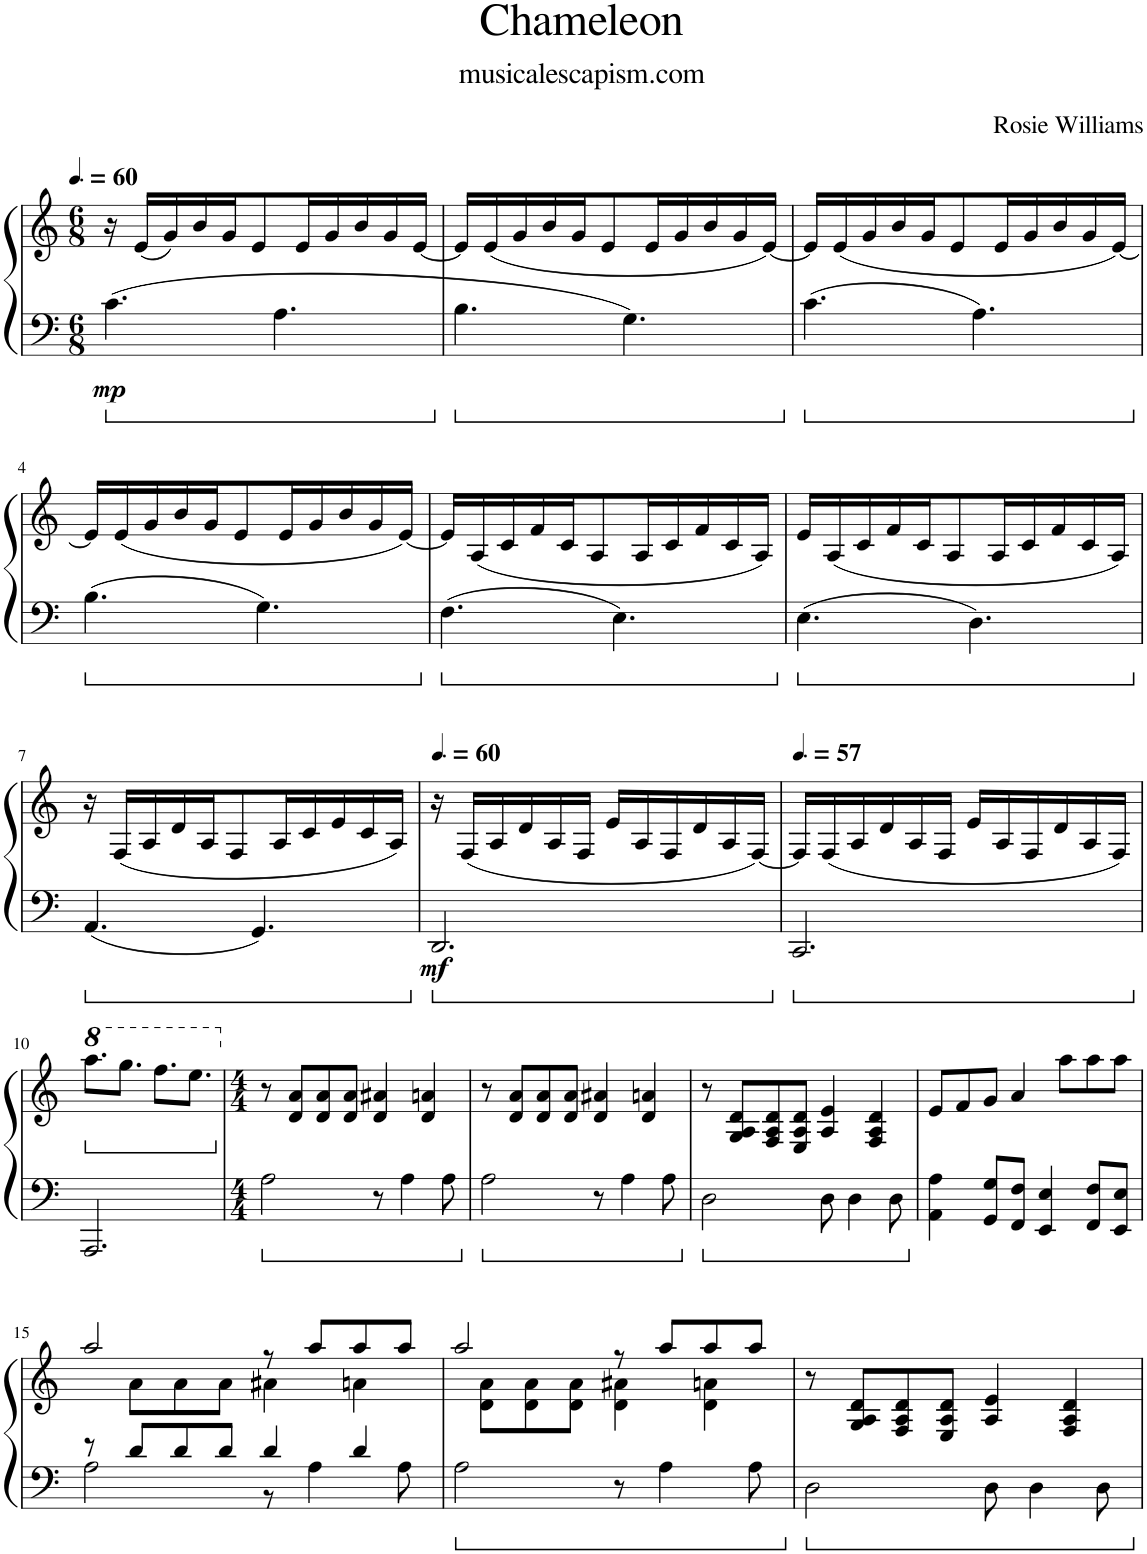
**kern	**kern	**dynam
*part1	*part1	*part1
*staff2	*staff1	*staff1/2
*I"Piano	*	*
*I'Pno.	*	*
*clefF4	*clefG2	*
*k[]	*k[]	*
*M6/8	*M6/8	*
*MM90	*MM90	*
=1	=1	=1
!	!	!LO:DY:b=2
4.c\	16r	mp
.	(<16e/LL	.
.	16g/)	.
.	16b/	.
.	16g/J	.
.	8e/	.
4.A\	.	.
.	16e/L	.
.	16g/	.
.	16b/	.
.	16g/	.
.	[16e/JJ	.
=2	=2	=2
4.B\	16e/LL]	.
.	(<16e/	.
.	16g/	.
.	16b/	.
.	16g/J	.
.	8e/	.
4.G\	.	.
.	16e/L	.
.	16g/	.
.	16b/	.
.	16g/	.
.	[16e/JJ)	.
=3	=3	=3
4.c\	16e/LL]	.
.	(<16e/	.
.	16g/	.
.	16b/	.
.	16g/J	.
.	8e/	.
4.A\	.	.
.	16e/L	.
.	16g/	.
.	16b/	.
.	16g/	.
.	[16e/JJ)	.
!!LO:LB:g=z
=4	=4	=4
4.B\	16e/LL]	.
.	(<16e/	.
.	16g/	.
.	16b/	.
.	16g/J	.
.	8e/	.
4.G\	.	.
.	16e/L	.
.	16g/	.
.	16b/	.
.	16g/	.
.	[16e/JJ)	.
=5	=5	=5
4.F\	16e/LL]	.
.	(<16A/	.
.	16c/	.
.	16f/	.
.	16c/J	.
.	8A/	.
4.E\	.	.
.	16A/L	.
.	16c/	.
.	16f/	.
.	16c/	.
.	16A/JJ)	.
=6	=6	=6
4.E\	16e/LL	.
.	(<16A/	.
.	16c/	.
.	16f/	.
.	16c/J	.
.	8A/	.
4.D\	.	.
.	16A/L	.
.	16c/	.
.	16f/	.
.	16c/	.
.	16A/JJ)	.
!!LO:LB:g=z
=7	=7	=7
4.AA/	16r	.
.	(<16F/LL	.
.	16A/	.
.	16d/	.
.	16A/J	.
.	8F/	.
4.GG/	.	.
.	16A/L	.
.	16c/	.
.	16e/	.
.	16c/	.
.	16A/JJ)	.
=8	=8	=8
*	*MM90	*
!	!	!LO:DY:b=2
2.DD/	16r	mf
.	(<16F/LL	.
.	16A/	.
.	16d/	.
.	16A/	.
.	16F/JJ	.
.	16e/LL	.
.	16A/	.
.	16F/	.
.	16d/	.
.	16A/	.
.	[16F/JJ)	.
=9	=9	=9
*	*MM86	*
2.CC/	16F/LL]	.
.	(<16F/	.
.	16A/	.
.	16d/	.
.	16A/	.
.	16F/JJ	.
.	16e/LL	.
.	16A/	.
.	16F/	.
.	16d/	.
.	16A/	.
.	16F/JJ)	.
!!LO:LB:g=z
=10	=10	=10
*	*8va	*
2.AAA/	8.aaa\L	.
*	*ped	*
.	8.ggg\J	.
.	8.fff\L	.
.	8.eee\J	.
=11	=11	=11
*M4/4	*M4/4	*
*	*X8va	*
*	*Xped	*
2A\	8r	.
.	8d/ 8a/L	.
.	8d/ 8a/	.
.	8d/ 8a/J	.
8r	4d/ 4a#X/	.
4A\	.	.
.	4d/ 4an/	.
8A\	.	.
=12	=12	=12
2A\	8r	.
.	8d/ 8a/L	.
.	8d/ 8a/	.
.	8d/ 8a/J	.
8r	4d/ 4a#X/	.
4A\	.	.
.	4d/ 4an/	.
8A\	.	.
=13	=13	=13
2D\	8r	.
.	8G/ 8A/ 8d/L	.
.	8F/ 8A/ 8d/	.
.	8E/ 8A/ 8d/J	.
8D\	4A/ 4e/	.
4D\	.	.
.	4F/ 4A/ 4d/	.
8D\	.	.
=14	=14	=14
4AA\ 4A\	8e/L	.
.	8f/	.
8GG/ 8G/L	8g/J	.
8FF/ 8F/J	4a/	.
4EE/ 4E/	.	.
.	8aa\L	.
8FF/ 8F/L	8aa\	.
8EE/ 8E/J	8aa\J	.
!!LO:LB:g=z
=15	=15	=15
*^	*^	*
8r	2A\	2aa/	8ryy	.
8d/L	.	.	8a\L	.
8d/	.	.	8a\	.
8d/J	.	.	8a\J	.
4d/	8r	8r	4a#X\	.
.	4A\	8aa/L	.	.
4d/	.	8aa/	4an\	.
.	8A\	8aa/J	.	.
*v	*v	*	*	*
=16	=16	=16	=16
2A\	2aa/	8ryy	.
.	.	8d\ 8a\L	.
.	.	8d\ 8a\	.
.	.	8d\ 8a\J	.
8r	8r	4d\ 4a#X\	.
4A\	8aa/L	.	.
.	8aa/	4d\ 4an\	.
8A\	8aa/J	.	.
*	*v	*v	*
=17	=17	=17
2D\	8r	.
.	8G/ 8A/ 8d/L	.
.	8F/ 8A/ 8d/	.
.	8E/ 8A/ 8d/J	.
8D\	4A/ 4e/	.
4D\	.	.
.	4F/ 4A/ 4d/	.
8D\	.	.
=	=	=
*-	*-	*-
